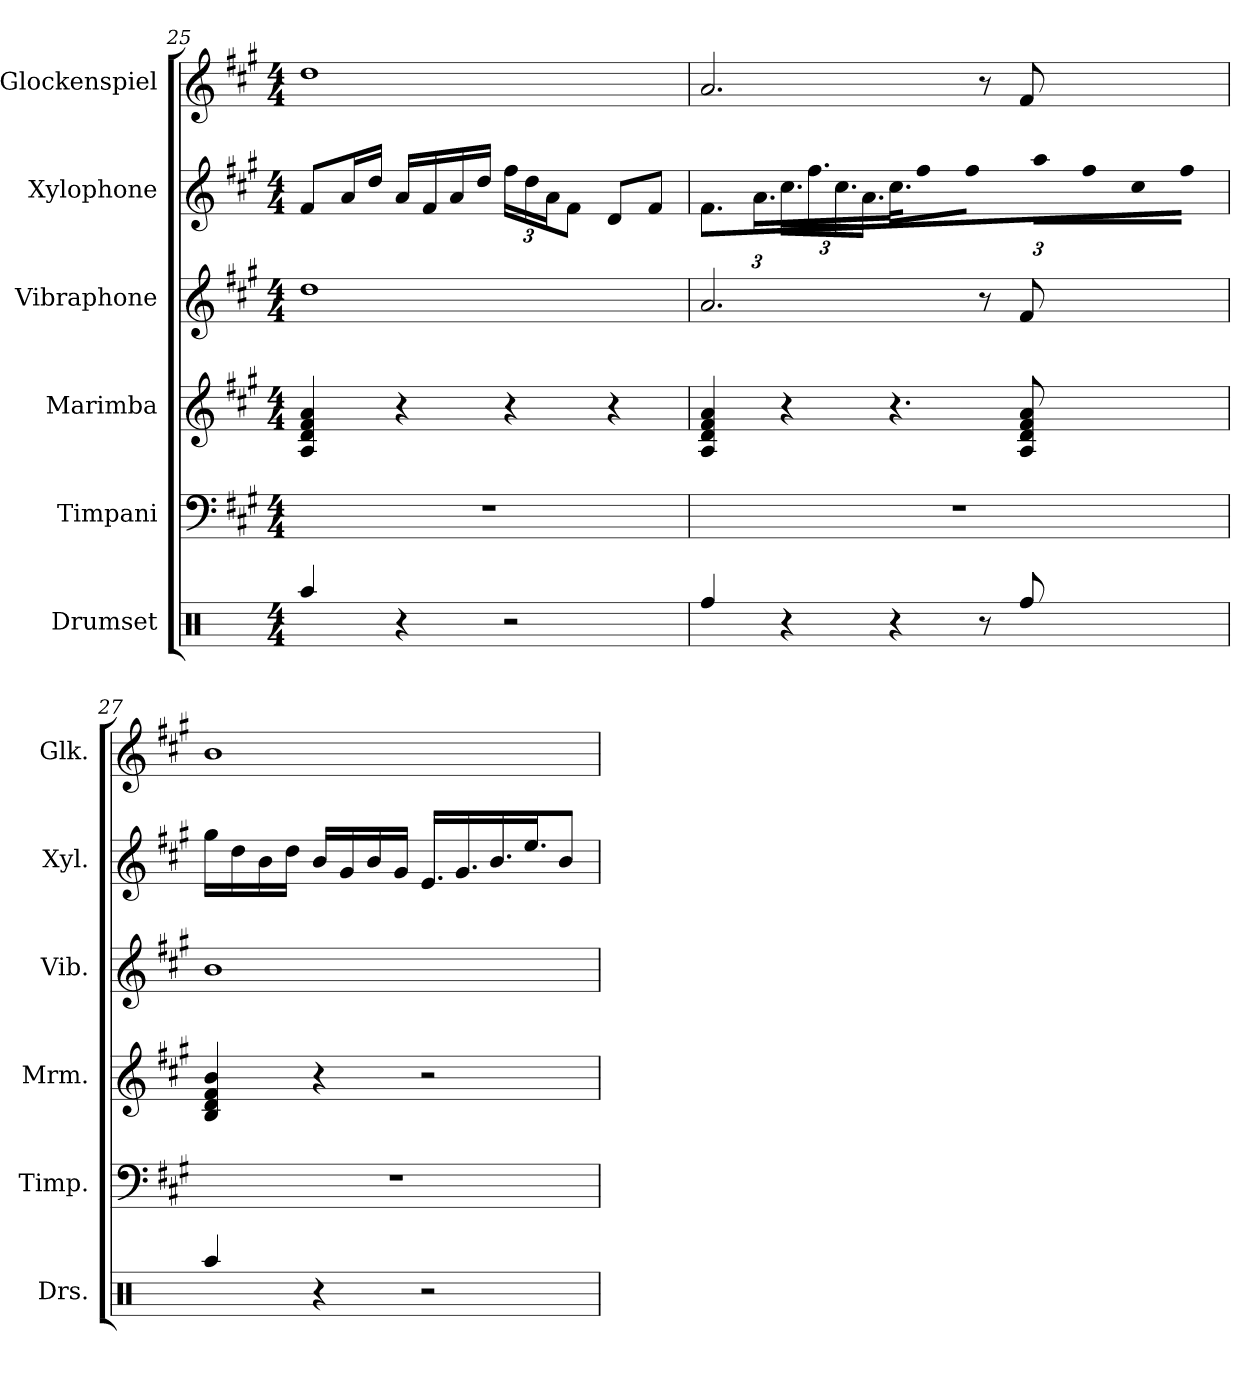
**kern	**kern	**kern	**kern	**kern	**kern
*part6	*part5	*part4	*part3	*part2	*part1
*staff6	*staff5	*staff4	*staff3	*staff2	*staff1
*I"Drumset	*I"Timpani	*I"Marimba	*I"Vibraphone	*I"Xylophone	*I"Glockenspiel
*I'Drs.	*I'Timp.	*I'Mrm.	*I'Vib.	*I'Xyl.	*I'Glk.
*clefX	*clefF4	*clefG2	*clefG2	*clefG2	*clefG2
*	*	*	*	*ITrd-7c-12	*ITrd-14c-24
*k[]	*k[f#c#g#]	*k[f#c#g#]	*k[f#c#g#]	*k[f#c#g#]	*k[f#c#g#]
*M4/4	*M4/4	*M4/4	*M4/4	*M4/4	*M4/4
=25	=25	=25	=25	=25	=25
4Raa/	1r	4A/ 4d/ 4f#/ 4a/	1dd	8ff#/L	1dddd
.	.	.	.	16aa/L	.
.	.	.	.	16ddd/JJ	.
4r	.	4r	.	16aa/LL	.
.	.	.	.	16ff#/	.
.	.	.	.	16aa/	.
.	.	.	.	16ddd/JJ	.
*	*	*	*	*Xbrackettup	*
2r	.	4r	.	24fff#\LL	.
.	.	.	.	24ddd\	.
.	.	.	.	24aa\J	.
.	.	.	.	8ff#\J	.
.	.	4r	.	8dd/L	.
.	.	.	.	8ff#/J	.
=26	=26	=26	=26	=26	=26
4Rff/	1r	4A/ 4d/ 4f#/ 4a/	2.a/	8.ff#/L	2.aaa/
.	.	.	.	24.aa/Jk	.
4r	.	4r	.	24.ccc#\LL	.
.	.	.	.	24.fff#\	.
.	.	.	.	24.ccc#\	.
.	.	.	.	24.aa\JJ	.
4r	.	4.r	.	24.ccc#\KL	.
.	.	.	.	8fff#\	.
.	.	.	.	16fff#\Jk	.
8r	.	.	8r	16aaa\LL	8r
.	.	.	.	16fff#\	.
8Rff/	.	8A/ 8d/ 8f#/ 8a/	8f#/	16ccc#\	8fff#/
.	.	.	.	16fff#\JJ	.
!!LO:LB:g=z
=27	=27	=27	=27	=27	=27
4Raa/	1r	4B/ 4d/ 4f#/ 4b/	1b	16ggg#\LL	1bbb
.	.	.	.	16ddd\	.
.	.	.	.	16bb\	.
.	.	.	.	16ddd\JJ	.
4r	.	4r	.	16bb/LL	.
.	.	.	.	16gg#/	.
.	.	.	.	16bb/	.
.	.	.	.	16gg#/JJ	.
2r	.	2r	.	16.ee/LL	.
.	.	.	.	16.gg#/	.
.	.	.	.	16.bb/	.
.	.	.	.	16.eee/J	.
.	.	.	.	8bb/J	.
=	=	=	=	=	=
*-	*-	*-	*-	*-	*-
